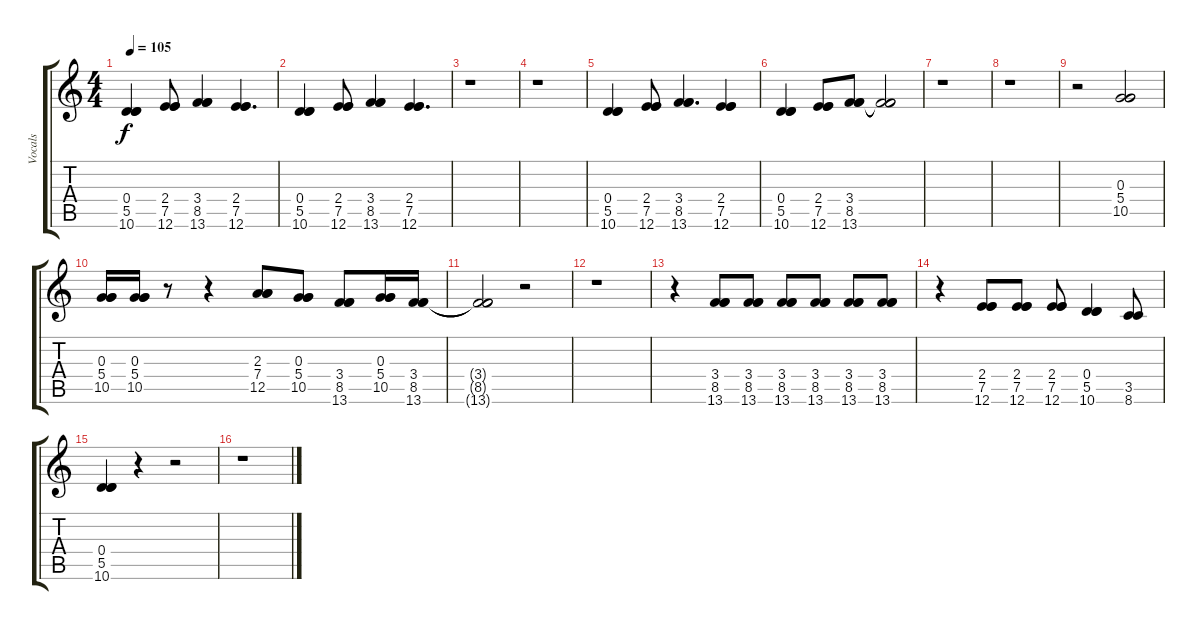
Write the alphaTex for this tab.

\track ("Vocals" "Vocals") {instrument acousticguitarsteel}
\staff {score tabs}
\tuning (E4 B3 G3 D3 A2 E2) {hide}
\ts (4 4)
\tempo 105
\clef g2
\ks c
(0.4 5.5 10.6).4{dy f} (2.4 7.5 12.6).8 (3.4 8.5 13.6).4 (2.4 7.5 12.6).4{d} |
(0.4 5.5 10.6).4 (2.4 7.5 12.6).8 (3.4 8.5 13.6).4 (2.4 7.5 12.6).4{d} |
r.1 |
r.1 |
(0.4 5.5 10.6).4 (2.4 7.5 12.6).8 (3.4 8.5 13.6).4{d} (2.4 7.5 12.6).4 |
(0.4 5.5 10.6).4 (2.4 7.5 12.6).8 (3.4 8.5 13.6).8 (3.4{t} 8.5{t} 13.6{t}).2 |
r.1 |
r.1 |
r.2 (0.3 5.4 10.5).2 |
(0.3 5.4 10.5).16 (0.3 5.4 10.5).16 r.8 r.4 (2.3 7.4 12.5).8 (0.3 5.4 10.5).8 (3.4 8.5 13.6).8 (0.3 5.4 10.5).16 (3.4 8.5 13.6).16 |
(3.4{t} 8.5{t} 13.6{t}).2 r.2 |
r.1 |
r.4 (3.4 8.5 13.6).8 (3.4 8.5 13.6).8 (3.4 8.5 13.6).8 (3.4 8.5 13.6).8 (3.4 8.5 13.6).8 (3.4 8.5 13.6).8 |
r.4 (2.4 7.5 12.6).8 (2.4 7.5 12.6).8 (2.4 7.5 12.6).8 (0.4 5.5 10.6).4 (3.5 8.6).8 |
(0.4 5.5 10.6).4 r.4 r.2 |
r.1
